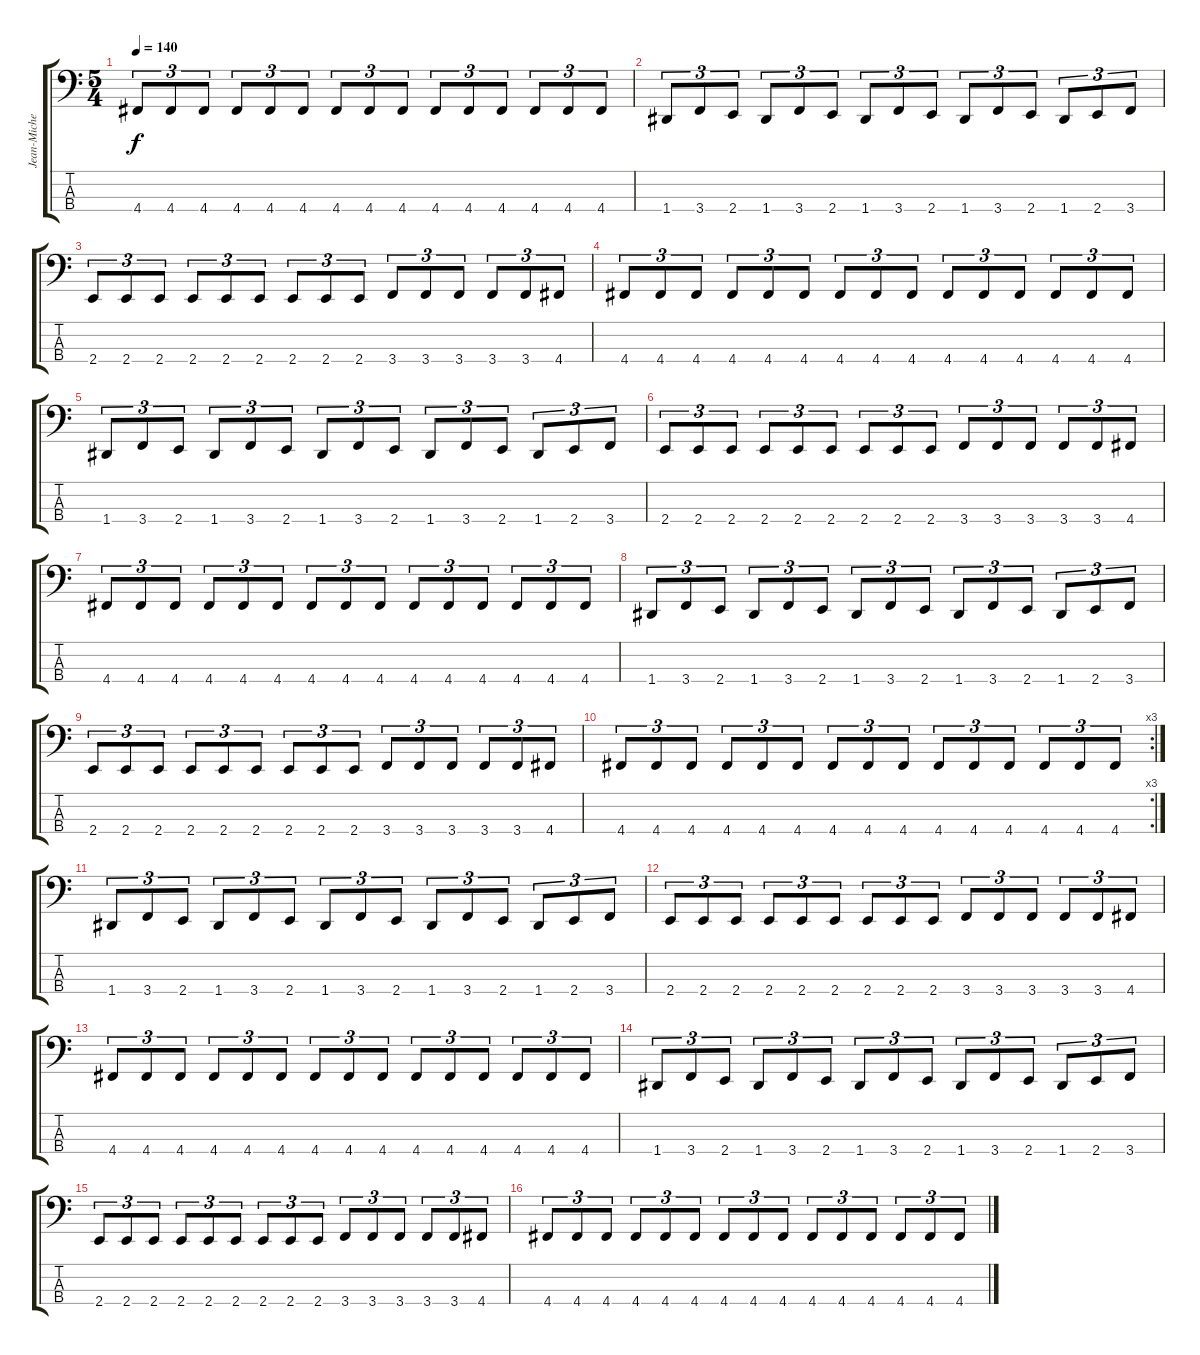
\track ("Jean-Michel Labadie" "Jean-Miche") {instrument electricbasspick}
\staff {score tabs}
\tuning (F2 C2 G1 D1) {hide}
\ts (5 4)
\tempo 140
\clef f4
\ks c
4.4.8{tu (3 2) dy f} 4.4.8{tu (3 2)} 4.4.8{tu (3 2)} 4.4.8{tu (3 2)} 4.4.8{tu (3 2)} 4.4.8{tu (3 2)} 4.4.8{tu (3 2)} 4.4.8{tu (3 2)} 4.4.8{tu (3 2)} 4.4.8{tu (3 2)} 4.4.8{tu (3 2)} 4.4.8{tu (3 2)} 4.4.8{tu (3 2)} 4.4.8{tu (3 2)} 4.4.8{tu (3 2)} |
1.4.8{tu (3 2)} 3.4.8{tu (3 2)} 2.4.8{tu (3 2)} 1.4.8{tu (3 2)} 3.4.8{tu (3 2)} 2.4.8{tu (3 2)} 1.4.8{tu (3 2)} 3.4.8{tu (3 2)} 2.4.8{tu (3 2)} 1.4.8{tu (3 2)} 3.4.8{tu (3 2)} 2.4.8{tu (3 2)} 1.4.8{tu (3 2)} 2.4.8{tu (3 2)} 3.4.8{tu (3 2)} |
2.4.8{tu (3 2)} 2.4.8{tu (3 2)} 2.4.8{tu (3 2)} 2.4.8{tu (3 2)} 2.4.8{tu (3 2)} 2.4.8{tu (3 2)} 2.4.8{tu (3 2)} 2.4.8{tu (3 2)} 2.4.8{tu (3 2)} 3.4.8{tu (3 2)} 3.4.8{tu (3 2)} 3.4.8{tu (3 2)} 3.4.8{tu (3 2)} 3.4.8{tu (3 2)} 4.4.8{tu (3 2)} |
4.4.8{tu (3 2)} 4.4.8{tu (3 2)} 4.4.8{tu (3 2)} 4.4.8{tu (3 2)} 4.4.8{tu (3 2)} 4.4.8{tu (3 2)} 4.4.8{tu (3 2)} 4.4.8{tu (3 2)} 4.4.8{tu (3 2)} 4.4.8{tu (3 2)} 4.4.8{tu (3 2)} 4.4.8{tu (3 2)} 4.4.8{tu (3 2)} 4.4.8{tu (3 2)} 4.4.8{tu (3 2)} |
1.4.8{tu (3 2)} 3.4.8{tu (3 2)} 2.4.8{tu (3 2)} 1.4.8{tu (3 2)} 3.4.8{tu (3 2)} 2.4.8{tu (3 2)} 1.4.8{tu (3 2)} 3.4.8{tu (3 2)} 2.4.8{tu (3 2)} 1.4.8{tu (3 2)} 3.4.8{tu (3 2)} 2.4.8{tu (3 2)} 1.4.8{tu (3 2)} 2.4.8{tu (3 2)} 3.4.8{tu (3 2)} |
2.4.8{tu (3 2)} 2.4.8{tu (3 2)} 2.4.8{tu (3 2)} 2.4.8{tu (3 2)} 2.4.8{tu (3 2)} 2.4.8{tu (3 2)} 2.4.8{tu (3 2)} 2.4.8{tu (3 2)} 2.4.8{tu (3 2)} 3.4.8{tu (3 2)} 3.4.8{tu (3 2)} 3.4.8{tu (3 2)} 3.4.8{tu (3 2)} 3.4.8{tu (3 2)} 4.4.8{tu (3 2)} |
4.4.8{tu (3 2)} 4.4.8{tu (3 2)} 4.4.8{tu (3 2)} 4.4.8{tu (3 2)} 4.4.8{tu (3 2)} 4.4.8{tu (3 2)} 4.4.8{tu (3 2)} 4.4.8{tu (3 2)} 4.4.8{tu (3 2)} 4.4.8{tu (3 2)} 4.4.8{tu (3 2)} 4.4.8{tu (3 2)} 4.4.8{tu (3 2)} 4.4.8{tu (3 2)} 4.4.8{tu (3 2)} |
1.4.8{tu (3 2)} 3.4.8{tu (3 2)} 2.4.8{tu (3 2)} 1.4.8{tu (3 2)} 3.4.8{tu (3 2)} 2.4.8{tu (3 2)} 1.4.8{tu (3 2)} 3.4.8{tu (3 2)} 2.4.8{tu (3 2)} 1.4.8{tu (3 2)} 3.4.8{tu (3 2)} 2.4.8{tu (3 2)} 1.4.8{tu (3 2)} 2.4.8{tu (3 2)} 3.4.8{tu (3 2)} |
2.4.8{tu (3 2)} 2.4.8{tu (3 2)} 2.4.8{tu (3 2)} 2.4.8{tu (3 2)} 2.4.8{tu (3 2)} 2.4.8{tu (3 2)} 2.4.8{tu (3 2)} 2.4.8{tu (3 2)} 2.4.8{tu (3 2)} 3.4.8{tu (3 2)} 3.4.8{tu (3 2)} 3.4.8{tu (3 2)} 3.4.8{tu (3 2)} 3.4.8{tu (3 2)} 4.4.8{tu (3 2)} |
\rc 3
4.4.8{tu (3 2)} 4.4.8{tu (3 2)} 4.4.8{tu (3 2)} 4.4.8{tu (3 2)} 4.4.8{tu (3 2)} 4.4.8{tu (3 2)} 4.4.8{tu (3 2)} 4.4.8{tu (3 2)} 4.4.8{tu (3 2)} 4.4.8{tu (3 2)} 4.4.8{tu (3 2)} 4.4.8{tu (3 2)} 4.4.8{tu (3 2)} 4.4.8{tu (3 2)} 4.4.8{tu (3 2)} |
1.4.8{tu (3 2)} 3.4.8{tu (3 2)} 2.4.8{tu (3 2)} 1.4.8{tu (3 2)} 3.4.8{tu (3 2)} 2.4.8{tu (3 2)} 1.4.8{tu (3 2)} 3.4.8{tu (3 2)} 2.4.8{tu (3 2)} 1.4.8{tu (3 2)} 3.4.8{tu (3 2)} 2.4.8{tu (3 2)} 1.4.8{tu (3 2)} 2.4.8{tu (3 2)} 3.4.8{tu (3 2)} |
2.4.8{tu (3 2)} 2.4.8{tu (3 2)} 2.4.8{tu (3 2)} 2.4.8{tu (3 2)} 2.4.8{tu (3 2)} 2.4.8{tu (3 2)} 2.4.8{tu (3 2)} 2.4.8{tu (3 2)} 2.4.8{tu (3 2)} 3.4.8{tu (3 2)} 3.4.8{tu (3 2)} 3.4.8{tu (3 2)} 3.4.8{tu (3 2)} 3.4.8{tu (3 2)} 4.4.8{tu (3 2)} |
4.4.8{tu (3 2)} 4.4.8{tu (3 2)} 4.4.8{tu (3 2)} 4.4.8{tu (3 2)} 4.4.8{tu (3 2)} 4.4.8{tu (3 2)} 4.4.8{tu (3 2)} 4.4.8{tu (3 2)} 4.4.8{tu (3 2)} 4.4.8{tu (3 2)} 4.4.8{tu (3 2)} 4.4.8{tu (3 2)} 4.4.8{tu (3 2)} 4.4.8{tu (3 2)} 4.4.8{tu (3 2)} |
1.4.8{tu (3 2)} 3.4.8{tu (3 2)} 2.4.8{tu (3 2)} 1.4.8{tu (3 2)} 3.4.8{tu (3 2)} 2.4.8{tu (3 2)} 1.4.8{tu (3 2)} 3.4.8{tu (3 2)} 2.4.8{tu (3 2)} 1.4.8{tu (3 2)} 3.4.8{tu (3 2)} 2.4.8{tu (3 2)} 1.4.8{tu (3 2)} 2.4.8{tu (3 2)} 3.4.8{tu (3 2)} |
2.4.8{tu (3 2)} 2.4.8{tu (3 2)} 2.4.8{tu (3 2)} 2.4.8{tu (3 2)} 2.4.8{tu (3 2)} 2.4.8{tu (3 2)} 2.4.8{tu (3 2)} 2.4.8{tu (3 2)} 2.4.8{tu (3 2)} 3.4.8{tu (3 2)} 3.4.8{tu (3 2)} 3.4.8{tu (3 2)} 3.4.8{tu (3 2)} 3.4.8{tu (3 2)} 4.4.8{tu (3 2)} |
4.4.8{tu (3 2)} 4.4.8{tu (3 2)} 4.4.8{tu (3 2)} 4.4.8{tu (3 2)} 4.4.8{tu (3 2)} 4.4.8{tu (3 2)} 4.4.8{tu (3 2)} 4.4.8{tu (3 2)} 4.4.8{tu (3 2)} 4.4.8{tu (3 2)} 4.4.8{tu (3 2)} 4.4.8{tu (3 2)} 4.4.8{tu (3 2)} 4.4.8{tu (3 2)} 4.4.8{tu (3 2)}
